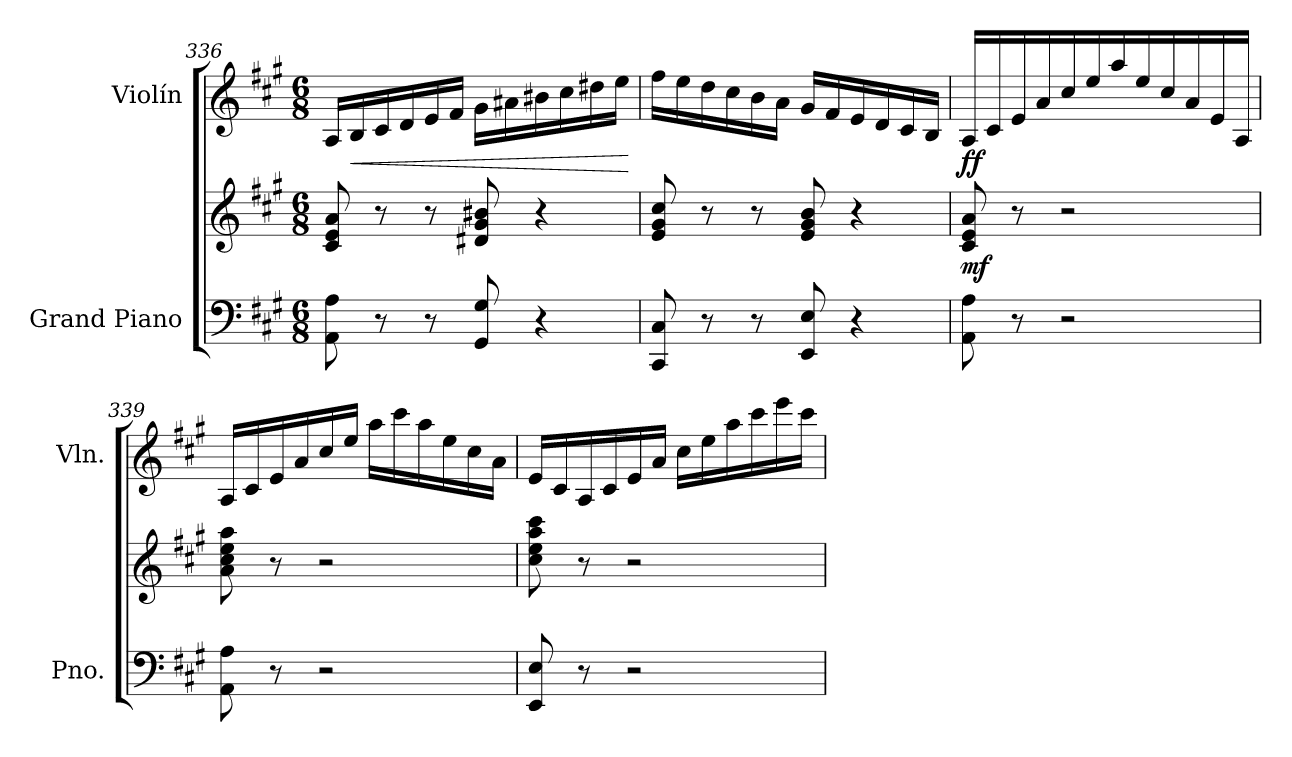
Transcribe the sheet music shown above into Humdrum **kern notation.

**kern	**kern	**dynam	**kern	**dynam
*part2	*part2	*part2	*part1	*part1
*staff3	*staff2	*staff2/3	*staff1	*staff1
*I"Grand Piano	*	*	*I"Violín	*
*I'Pno.	*	*	*I'Vln.	*
!!LO:LB:g=z
*clefF4	*clefG2	*	*clefG2	*
*k[f#c#g#]	*k[f#c#g#]	*	*k[f#c#g#]	*
*M6/8	*M6/8	*	*M6/8	*
=336	=336	=336	=336	=336
8AA\ 8A\	8c#/ 8e/ 8a/	.	16A/LL	.
!	!	!	!	!LO:HP:b
.	.	.	16B/	<
8r	8r	.	16c#/	.
.	.	.	16d/	.
8r	8r	.	16e/	.
.	.	.	16f#/JJ	.
8GG#/ 8G#/	8d#X/ 8g#/ 8b#X/	.	16g#\LL	.
.	.	.	16a#X\	.
4r	4r	.	16b#X\	.
.	.	.	16cc#\	.
.	.	.	16dd#X\	.
.	.	.	16ee\JJ	.
.	.	.	.	[
=337	=337	=337	=337	=337
8CC#/ 8C#/	8e/ 8g#/ 8cc#/	.	16ff#\LL	.
.	.	.	16ee\	.
8r	8r	.	16dd\	.
.	.	.	16cc#\	.
8r	8r	.	16b\	.
.	.	.	16a\JJ	.
8EE/ 8E/	8e/ 8g#/ 8b/	.	16g#/LL	.
.	.	.	16f#/	.
4r	4r	.	16e/	.
.	.	.	16d/	.
.	.	.	16c#/	.
.	.	.	16B/JJ	.
=338	=338	=338	=338	=338
!	!	!LO:DY:b	!	!LO:DY:b
8AA\ 8A\	8c#/ 8e/ 8a/	mf	16A/LL	ff
.	.	.	16c#/	.
8r	8r	.	16e/	.
.	.	.	16a/	.
2r	2r	.	16cc#/	.
.	.	.	16ee/	.
.	.	.	16aa/	.
.	.	.	16ee/	.
.	.	.	16cc#/	.
.	.	.	16a/	.
.	.	.	16e/	.
.	.	.	16A/JJ	.
!!LO:LB:g=z
=339	=339	=339	=339	=339
8AA\ 8A\	8a\ 8cc#\ 8ee\ 8aa\	.	16A/LL	.
.	.	.	16c#/	.
8r	8r	.	16e/	.
.	.	.	16a/	.
2r	2r	.	16cc#/	.
.	.	.	16ee/JJ	.
.	.	.	16aa\LL	.
.	.	.	16ccc#\	.
.	.	.	16aa\	.
.	.	.	16ee\	.
.	.	.	16cc#\	.
.	.	.	16a\JJ	.
=340	=340	=340	=340	=340
8EE/ 8E/	8cc#\ 8ee\ 8aa\ 8ccc#\	.	16e/LL	.
.	.	.	16c#/	.
8r	8r	.	16A/	.
.	.	.	16c#/	.
2r	2r	.	16e/	.
.	.	.	16a/JJ	.
.	.	.	16cc#\LL	.
.	.	.	16ee\	.
.	.	.	16aa\	.
.	.	.	16ccc#\	.
.	.	.	16eee\	.
.	.	.	16ccc#\JJ	.
=	=	=	=	=
*-	*-	*-	*-	*-
